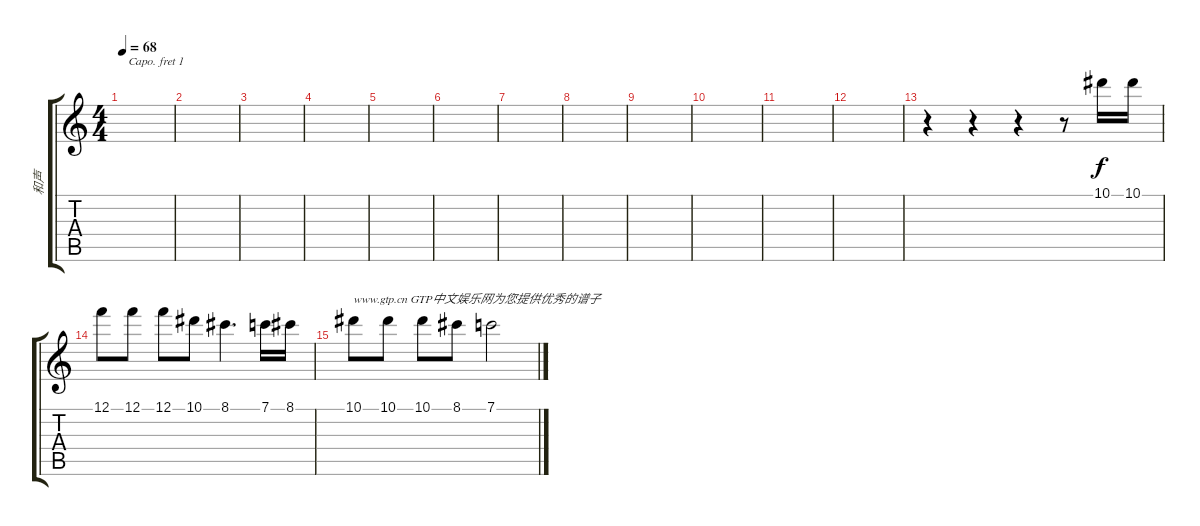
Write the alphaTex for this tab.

\track ("和声" "和声") {instrument overdrivenguitar}
\staff {score tabs}
\capo 1
\tuning (E4 B3 G3 D3 A2 E2) {hide}
\ts (4 4)
\tempo 68
\clef g2
\ks c
|
|
|
|
|
|
|
|
|
|
|
|
r.4 r.4 r.4 r.8 10.1.16 10.1.16 |
12.1.8 12.1.8 12.1.8 10.1.8 8.1.4{d} 7.1.16 8.1.16 |
10.1.8{txt "www.gtp.cn GTP中文娱乐网为您提供优秀的谱子"} 10.1.8 10.1.8 8.1.8 7.1.2
